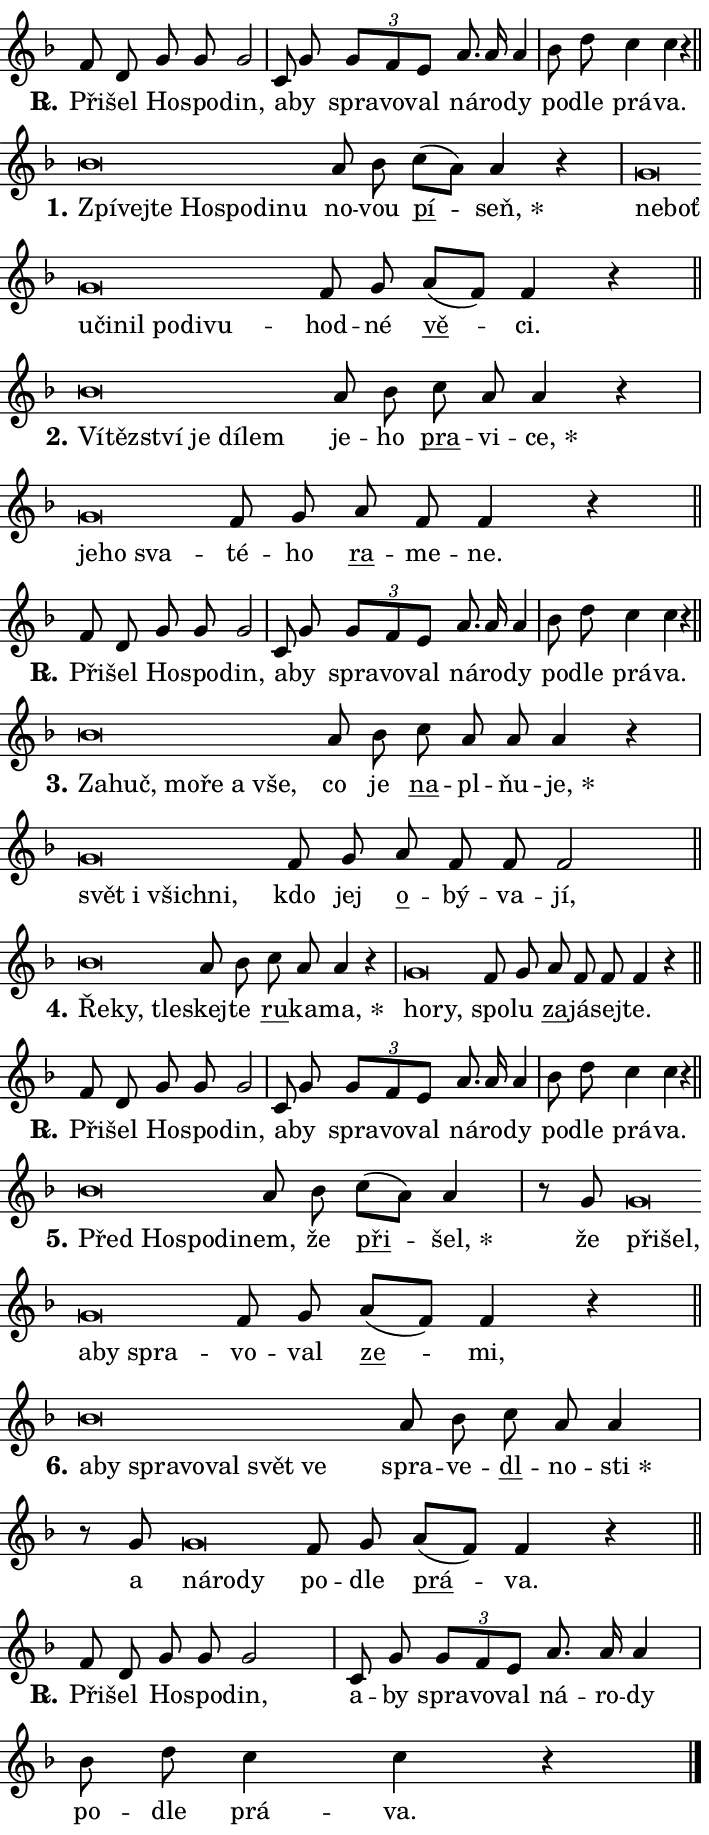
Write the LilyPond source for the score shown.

\version "2.24.0"
\header { tagline = "" }
\paper {
  indent = 0\cm
  top-margin = 0\cm
  right-margin = 0.13\cm % to fit lyric hyphens
  bottom-margin = 0\cm
  left-margin = 0\cm
  paper-width = 12\cm
  page-breaking = #ly:one-page-breaking
  system-system-spacing.basic-distance = #11
  score-system-spacing.basic-distance = #11
  ragged-last = ##f
}


%% Author: Thomas Morley
%% https://lists.gnu.org/archive/html/lilypond-user/2020-05/msg00002.html
#(define (line-position grob)
"Returns position of @var[grob} in current system:
   @code{'start}, if at first time-step
   @code{'end}, if at last time-step
   @code{'middle} otherwise
"
  (let* ((col (ly:item-get-column grob))
         (ln (ly:grob-object col 'left-neighbor))
         (rn (ly:grob-object col 'right-neighbor))
         (col-to-check-left (if (ly:grob? ln) ln col))
         (col-to-check-right (if (ly:grob? rn) rn col))
         (break-dir-left
           (and
             (ly:grob-property col-to-check-left 'non-musical #f)
             (ly:item-break-dir col-to-check-left)))
         (break-dir-right
           (and
             (ly:grob-property col-to-check-right 'non-musical #f)
             (ly:item-break-dir col-to-check-right))))
        (cond ((eqv? 1 break-dir-left) 'start)
              ((eqv? -1 break-dir-right) 'end)
              (else 'middle))))

#(define (tranparent-at-line-position vctor)
  (lambda (grob)
  "Relying on @code{line-position} select the relevant enry from @var{vctor}.
Used to determine transparency,"
    (case (line-position grob)
      ((end) (not (vector-ref vctor 0)))
      ((middle) (not (vector-ref vctor 1)))
      ((start) (not (vector-ref vctor 2))))))

noteHeadBreakVisibility =
#(define-music-function (break-visibility)(vector?)
"Makes @code{NoteHead}s transparent relying on @var{break-visibility}"
#{
  \override NoteHead.transparent =
    #(tranparent-at-line-position break-visibility)
#})

#(define delete-ledgers-for-transparent-note-heads
  (lambda (grob)
    "Reads whether a @code{NoteHead} is transparent.
If so this @code{NoteHead} is removed from @code{'note-heads} from
@var{grob}, which is supposed to be @code{LedgerLineSpanner}.
As a result ledgers are not printed for this @code{NoteHead}"
    (let* ((nhds-array (ly:grob-object grob 'note-heads))
           (nhds-list
             (if (ly:grob-array? nhds-array)
                 (ly:grob-array->list nhds-array)
                 '()))
           ;; Relies on the transparent-property being done before
           ;; Staff.LedgerLineSpanner.after-line-breaking is executed.
           ;; This is fragile ...
           (to-keep
             (remove
               (lambda (nhd)
                 (ly:grob-property nhd 'transparent #f))
               nhds-list)))
      ;; TODO find a better method to iterate over grob-arrays, similiar
      ;; to filter/remove etc for lists
      ;; For now rebuilt from scratch
      (set! (ly:grob-object grob 'note-heads)  '())
      (for-each
        (lambda (nhd)
          (ly:pointer-group-interface::add-grob grob 'note-heads nhd))
        to-keep))))

squashNotes = {
  \override NoteHead.X-extent = #'(-0.2 . 0.2)
  \override NoteHead.Y-extent = #'(-0.75 . 0)
  \override NoteHead.stencil =
    #(lambda (grob)
       (let ((pos (ly:grob-property grob 'staff-position)))
         (begin
           (if (< pos -7) (display "ERROR: Lower brevis then expected\n") (display ""))
           (if (<= pos -6) ly:text-interface::print ly:note-head::print))))
}
unSquashNotes = {
  \revert NoteHead.X-extent
  \revert NoteHead.Y-extent
  \revert NoteHead.stencil
}

hideNotes = \noteHeadBreakVisibility #begin-of-line-visible
unHideNotes = \noteHeadBreakVisibility #all-visible

% work-around for resetting accidentals
% https://lilypond.org/doc/v2.23/Documentation/notation/displaying-rhythms#unmetered-music
cadenzaMeasure = {
  \cadenzaOff
  \partial 1024 s1024
  \cadenzaOn
}

#(define-markup-command (accent layout props text) (markup?)
  "Underline accented syllable"
  (interpret-markup layout props
    #{\markup \override #'(offset . 4.3) \underline { #text }#}))

responsum = \markup \concat {
  "R" \hspace #-1.05 \path #0.1 #'((moveto 0 0.07) (lineto 0.9 0.8)) \hspace #0.05 "."
}

spaceSize = #0.6828661417322834 % exact space size for TeX Gyre Schola

\layout {
  \context {
    \Staff
    \remove "Time_signature_engraver"
    \override LedgerLineSpanner.after-line-breaking = #delete-ledgers-for-transparent-note-heads
  }
  \context {
    \Lyrics {
      \override LyricSpace.minimum-distance = \spaceSize
      \override LyricText.font-name = #"TeX Gyre Schola"
      \override LyricText.font-size = 1
      \override StanzaNumber.font-name = #"TeX Gyre Schola Bold"
      \override StanzaNumber.font-size = 1
    }
  }
  \context {
    \Score 
    \override NoteHead.text =
      #(lambda (grob) 
        (let ((pos (ly:grob-property grob 'staff-position)))
          #{\markup {
            \combine
              \halign #-0.55 \raise #(if (= pos -6) 0 0.5) \override #'(thickness . 2) \draw-line #'(3.2 . 0)
              \musicglyph "noteheads.sM1"
          }#}))
  }
}

% magnetic-lyrics.ily
%
%   written by
%     Jean Abou Samra <jean@abou-samra.fr>
%     Werner Lemberg <wl@gnu.org>
%
%   adapted by
%     Jiri Hon <jiri.hon@gmail.com>
%
% Version 2022-Apr-15

% https://www.mail-archive.com/lilypond-user@gnu.org/msg149350.html

#(define (Left_hyphen_pointer_engraver context)
   "Collect syllable-hyphen-syllable occurrences in lyrics and store
them in properties.  This engraver only looks to the left.  For
example, if the lyrics input is @code{foo -- bar}, it does the
following.

@itemize @bullet
@item
Set the @code{text} property of the @code{LyricHyphen} grob between
@q{foo} and @q{bar} to @code{foo}.

@item
Set the @code{left-hyphen} property of the @code{LyricText} grob with
text @q{foo} to the @code{LyricHyphen} grob between @q{foo} and
@q{bar}.
@end itemize

Use this auxiliary engraver in combination with the
@code{lyric-@/text::@/apply-@/magnetic-@/offset!} hook."
   (let ((hyphen #f)
         (text #f))
     (make-engraver
      (acknowledgers
       ((lyric-syllable-interface engraver grob source-engraver)
        (set! text grob)))
      (end-acknowledgers
       ((lyric-hyphen-interface engraver grob source-engraver)
        ;(when (not (grob::has-interface grob 'lyric-space-interface))
          (set! hyphen grob)));)
      ((stop-translation-timestep engraver)
       (when (and text hyphen)
         (ly:grob-set-object! text 'left-hyphen hyphen))
       (set! text #f)
       (set! hyphen #f)))))

#(define (lyric-text::apply-magnetic-offset! grob)
   "If the space between two syllables is less than the value in
property @code{LyricText@/.details@/.squash-threshold}, move the right
syllable to the left so that it gets concatenated with the left
syllable.

Use this function as a hook for
@code{LyricText@/.after-@/line-@/breaking} if the
@code{Left_@/hyphen_@/pointer_@/engraver} is active."
   (let ((hyphen (ly:grob-object grob 'left-hyphen #f)))
     (when hyphen
       (let ((left-text (ly:spanner-bound hyphen LEFT)))
         (when (grob::has-interface left-text 'lyric-syllable-interface)
           (let* ((common (ly:grob-common-refpoint grob left-text X))
                  (this-x-ext (ly:grob-extent grob common X))
                  (left-x-ext
                   (begin
                     ;; Trigger magnetism for left-text.
                     (ly:grob-property left-text 'after-line-breaking)
                     (ly:grob-extent left-text common X)))
                  ;; `delta` is the gap width between two syllables.
                  (delta (- (interval-start this-x-ext)
                            (interval-end left-x-ext)))
                  (details (ly:grob-property grob 'details))
                  (threshold (assoc-get 'squash-threshold details 0.2)))
             (when (< delta threshold)
               (let* (;; We have to manipulate the input text so that
                      ;; ligatures crossing syllable boundaries are not
                      ;; disabled.  For languages based on the Latin
                      ;; script this is essentially a beautification.
                      ;; However, for non-Western scripts it can be a
                      ;; necessity.
                      (lt (ly:grob-property left-text 'text))
                      (rt (ly:grob-property grob 'text))
                      (is-space (grob::has-interface hyphen 'lyric-space-interface))
                      (space (if is-space " " ""))
                      (extra-delta (if is-space spaceSize 0))
                      ;; Append new syllable.
                      (ltrt-space (if (and (string? lt) (string? rt))
                                (string-append lt space rt)
                                (make-concat-markup (list lt space rt))))
                      ;; Right-align `ltrt` to the right side.
                      (ltrt-space-markup (grob-interpret-markup
                               grob
                               (make-translate-markup
                                (cons (interval-length this-x-ext) 0)
                                (make-right-align-markup ltrt-space)))))
                 (begin
                   ;; Don't print `left-text`.
                   (ly:grob-set-property! left-text 'stencil #f)
                   ;; Set text and stencil (which holds all collected
                   ;; syllables so far) and shift it to the left.
                   (ly:grob-set-property! grob 'text ltrt-space)
                   (ly:grob-set-property! grob 'stencil ltrt-space-markup)
                   (ly:grob-translate-axis! grob (- (- delta extra-delta)) X))))))))))


#(define (lyric-hyphen::displace-bounds-first grob)
   ;; Make very sure this callback isn't triggered too early.
   (let ((left (ly:spanner-bound grob LEFT))
         (right (ly:spanner-bound grob RIGHT)))
     (ly:grob-property left 'after-line-breaking)
     (ly:grob-property right 'after-line-breaking)
     (ly:lyric-hyphen::print grob)))

squashThreshold = #0.4

\layout {
  \context {
    \Lyrics
    \consists #Left_hyphen_pointer_engraver
    \override LyricText.after-line-breaking =
      #lyric-text::apply-magnetic-offset!
    \override LyricHyphen.stencil = #lyric-hyphen::displace-bounds-first
    \override LyricText.details.squash-threshold = \squashThreshold
    \override LyricHyphen.minimum-distance = 0
    \override LyricHyphen.minimum-length = \squashThreshold
  }
}

squashText = \override LyricText.details.squash-threshold = 9999
unSquashText = \override LyricText.details.squash-threshold = \squashThreshold

leftText = \override LyricText.self-alignment-X = #LEFT
unLeftText = \revert LyricText.self-alignment-X

starOffset = #(lambda (grob) 
                (let ((x_offset (ly:self-alignment-interface::aligned-on-x-parent grob)))
                  (if (= x_offset 0) 0 (+ x_offset 1.2))))

star = #(define-music-function (syllable)(string?)
"Append star separator at the end of a syllable"
#{
  \once \override LyricText.X-offset = #starOffset
  \lyricmode { \markup {
    #syllable
    \override #'((font-name . "TeX Gyre Schola Bold")) \hspace #0.2 \lower #0.65 \larger "*"
  } }
#})

starAccent = #(define-music-function (syllable)(string?)
"Append star separator at the end of a syllable and make accent"
#{
  \once \override LyricText.X-offset = #starOffset
  \lyricmode { \markup {
    \accent #syllable
    \override #'((font-name . "TeX Gyre Schola Bold")) \hspace #0.2 \lower #0.65 \larger "*"
  } }
#})

breath = #(define-music-function (syllable)(string?)
"Append breathing indicator at the end of a syllable"
#{
  \lyricmode { \markup { #syllable "+" } }
#})

optionalBreath = #(define-music-function (syllable)(string?)
"Append optional breathing indicator at the end of a syllable"
#{
  \lyricmode { \markup { #syllable "(+)" } }
#})


\score {
    <<
        \new Voice = "melody" { \cadenzaOn \key f \major \relative { f'8 d g g g2 \cadenzaMeasure \bar "|" c,8 g' \tuplet 3/2 { g[ f e] } a8. a16 a4 \cadenzaMeasure \bar "|" bes8 d c4 c r \cadenzaMeasure \bar "||" \break } }
        \new Lyrics \lyricsto "melody" { \lyricmode { \set stanza = \responsum
Při -- šel Ho -- spo -- din, a -- by spra -- vo -- val ná -- ro -- dy po -- dle prá -- va. } }
    >>
    \layout {}
}

\score {
    <<
        \new Voice = "melody" { \cadenzaOn \key f \major \relative { \squashNotes bes'\breve*1/16 \hideNotes \breve*1/16 \bar "" \breve*1/16 \bar "" \breve*1/16 \bar "" \breve*1/16 \bar "" \breve*1/16 \breve*1/16 \bar "" \unHideNotes \unSquashNotes a8 bes \bar "" c[( a)] a4 r \cadenzaMeasure \bar "|" \squashNotes g\breve*1/16 \hideNotes \breve*1/16 \bar "" \breve*1/16 \bar "" \breve*1/16 \bar "" \breve*1/16 \bar "" \breve*1/16 \bar "" \breve*1/16 \breve*1/16 \bar "" \unHideNotes \unSquashNotes f8 g \bar "" a[( f)] f4 r \cadenzaMeasure \bar "||" \break } }
        \new Lyrics \lyricsto "melody" { \lyricmode { \set stanza = "1."
\leftText Zpí -- \squashText vej -- te Ho -- spo -- di -- nu \unLeftText \unSquashText no -- vou \markup \accent pí -- \star seň, \leftText ne -- \squashText boť u -- či -- nil po -- di -- vu -- \unLeftText \unSquashText hod -- né \markup \accent vě -- ci. } }
    >>
    \layout {}
}

\score {
    <<
        \new Voice = "melody" { \cadenzaOn \key f \major \relative { \squashNotes bes'\breve*1/16 \hideNotes \breve*1/16 \bar "" \breve*1/16 \bar "" \breve*1/16 \bar "" \breve*1/16 \breve*1/16 \bar "" \unHideNotes \unSquashNotes a8 bes \bar "" c a a4 r \cadenzaMeasure \bar "|" \squashNotes g\breve*1/16 \hideNotes \breve*1/16 \breve*1/16 \bar "" \unHideNotes \unSquashNotes f8 g \bar "" a f f4 r \cadenzaMeasure \bar "||" \break } }
        \new Lyrics \lyricsto "melody" { \lyricmode { \set stanza = "2."
\leftText Ví -- \squashText těz -- ství je dí -- lem \unLeftText \unSquashText je -- ho \markup \accent pra -- vi -- \star ce, \leftText je -- \squashText ho sva -- \unLeftText \unSquashText té -- ho \markup \accent ra -- me -- ne. } }
    >>
    \layout {}
}

\score {
    <<
        \new Voice = "melody" { \cadenzaOn \key f \major \relative { f'8 d g g g2 \cadenzaMeasure \bar "|" c,8 g' \tuplet 3/2 { g[ f e] } a8. a16 a4 \cadenzaMeasure \bar "|" bes8 d c4 c r \cadenzaMeasure \bar "||" \break } }
        \new Lyrics \lyricsto "melody" { \lyricmode { \set stanza = \responsum
Při -- šel Ho -- spo -- din, a -- by spra -- vo -- val ná -- ro -- dy po -- dle prá -- va. } }
    >>
    \layout {}
}

\score {
    <<
        \new Voice = "melody" { \cadenzaOn \key f \major \relative { \squashNotes bes'\breve*1/16 \hideNotes \breve*1/16 \bar "" \breve*1/16 \bar "" \breve*1/16 \bar "" \breve*1/16 \breve*1/16 \bar "" \unHideNotes \unSquashNotes a8 bes \bar "" c a a a4 r \cadenzaMeasure \bar "|" \squashNotes g\breve*1/16 \hideNotes \breve*1/16 \bar "" \breve*1/16 \breve*1/16 \bar "" \unHideNotes \unSquashNotes f8 g \bar "" a f f f2 \cadenzaMeasure \bar "||" \break } }
        \new Lyrics \lyricsto "melody" { \lyricmode { \set stanza = "3."
\leftText Za -- \squashText huč, mo -- ře a vše, \unLeftText \unSquashText co je \markup \accent na -- pl -- ňu -- \star je, \leftText svět \squashText i všich -- ni, \unLeftText \unSquashText kdo jej \markup \accent o -- bý -- va -- jí, } }
    >>
    \layout {}
}

\score {
    <<
        \new Voice = "melody" { \cadenzaOn \key f \major \relative { \squashNotes bes'\breve*1/16 \hideNotes \breve*1/16 \breve*1/16 \bar "" \unHideNotes \unSquashNotes a8 bes \bar "" c a a4 r \cadenzaMeasure \bar "|" \squashNotes g\breve*1/16 \hideNotes \breve*1/16 \bar "" \unHideNotes \unSquashNotes f8 g \bar "" a f f f4 r \cadenzaMeasure \bar "||" \break } }
        \new Lyrics \lyricsto "melody" { \lyricmode { \set stanza = "4."
\leftText Ře -- \squashText ky, tle -- \unLeftText \unSquashText skej -- te \markup \accent ru -- ka -- \star ma, \leftText ho -- \squashText ry, \unLeftText \unSquashText spo -- lu \markup \accent za -- já -- sej -- te. } }
    >>
    \layout {}
}

\score {
    <<
        \new Voice = "melody" { \cadenzaOn \key f \major \relative { f'8 d g g g2 \cadenzaMeasure \bar "|" c,8 g' \tuplet 3/2 { g[ f e] } a8. a16 a4 \cadenzaMeasure \bar "|" bes8 d c4 c r \cadenzaMeasure \bar "||" \break } }
        \new Lyrics \lyricsto "melody" { \lyricmode { \set stanza = \responsum
Při -- šel Ho -- spo -- din, a -- by spra -- vo -- val ná -- ro -- dy po -- dle prá -- va. } }
    >>
    \layout {}
}

\score {
    <<
        \new Voice = "melody" { \cadenzaOn \key f \major \relative { \squashNotes bes'\breve*1/16 \hideNotes \breve*1/16 \bar "" \breve*1/16 \breve*1/16 \bar "" \unHideNotes \unSquashNotes a8 bes \bar "" c[( a)] a4 \cadenzaMeasure \bar "|" r8 g8 \squashNotes g\breve*1/16 \hideNotes \breve*1/16 \bar "" \breve*1/16 \bar "" \breve*1/16 \breve*1/16 \bar "" \unHideNotes \unSquashNotes f8 g \bar "" a[( f)] f4 r \cadenzaMeasure \bar "||" \break } }
        \new Lyrics \lyricsto "melody" { \lyricmode { \set stanza = "5."
\leftText Před \squashText Ho -- spo -- di -- \unLeftText \unSquashText nem, že \markup \accent při -- \star šel, že \leftText při -- \squashText šel, a -- by spra -- \unLeftText \unSquashText vo -- val \markup \accent ze -- mi, } }
    >>
    \layout {}
}

\score {
    <<
        \new Voice = "melody" { \cadenzaOn \key f \major \relative { \squashNotes bes'\breve*1/16 \hideNotes \breve*1/16 \bar "" \breve*1/16 \bar "" \breve*1/16 \bar "" \breve*1/16 \bar "" \breve*1/16 \breve*1/16 \bar "" \unHideNotes \unSquashNotes a8 bes \bar "" c a a4 \cadenzaMeasure \bar "|" r8 g8 \squashNotes g\breve*1/16 \hideNotes \breve*1/16 \breve*1/16 \bar "" \unHideNotes \unSquashNotes f8 g \bar "" a[( f)] f4 r \cadenzaMeasure \bar "||" \break } }
        \new Lyrics \lyricsto "melody" { \lyricmode { \set stanza = "6."
\leftText a -- \squashText by spra -- vo -- val svět ve \unLeftText \unSquashText spra -- ve -- \markup \accent dl -- no -- \star sti a \leftText ná -- \squashText ro -- dy \unLeftText \unSquashText po -- dle \markup \accent prá -- va. } }
    >>
    \layout {}
}

\score {
    <<
        \new Voice = "melody" { \cadenzaOn \key f \major \relative { f'8 d g g g2 \cadenzaMeasure \bar "|" c,8 g' \tuplet 3/2 { g[ f e] } a8. a16 a4 \cadenzaMeasure \bar "|" bes8 d c4 c r \cadenzaMeasure \bar "||" \break } \bar "|." }
        \new Lyrics \lyricsto "melody" { \lyricmode { \set stanza = \responsum
Při -- šel Ho -- spo -- din, a -- by spra -- vo -- val ná -- ro -- dy po -- dle prá -- va. } }
    >>
    \layout {}
}
